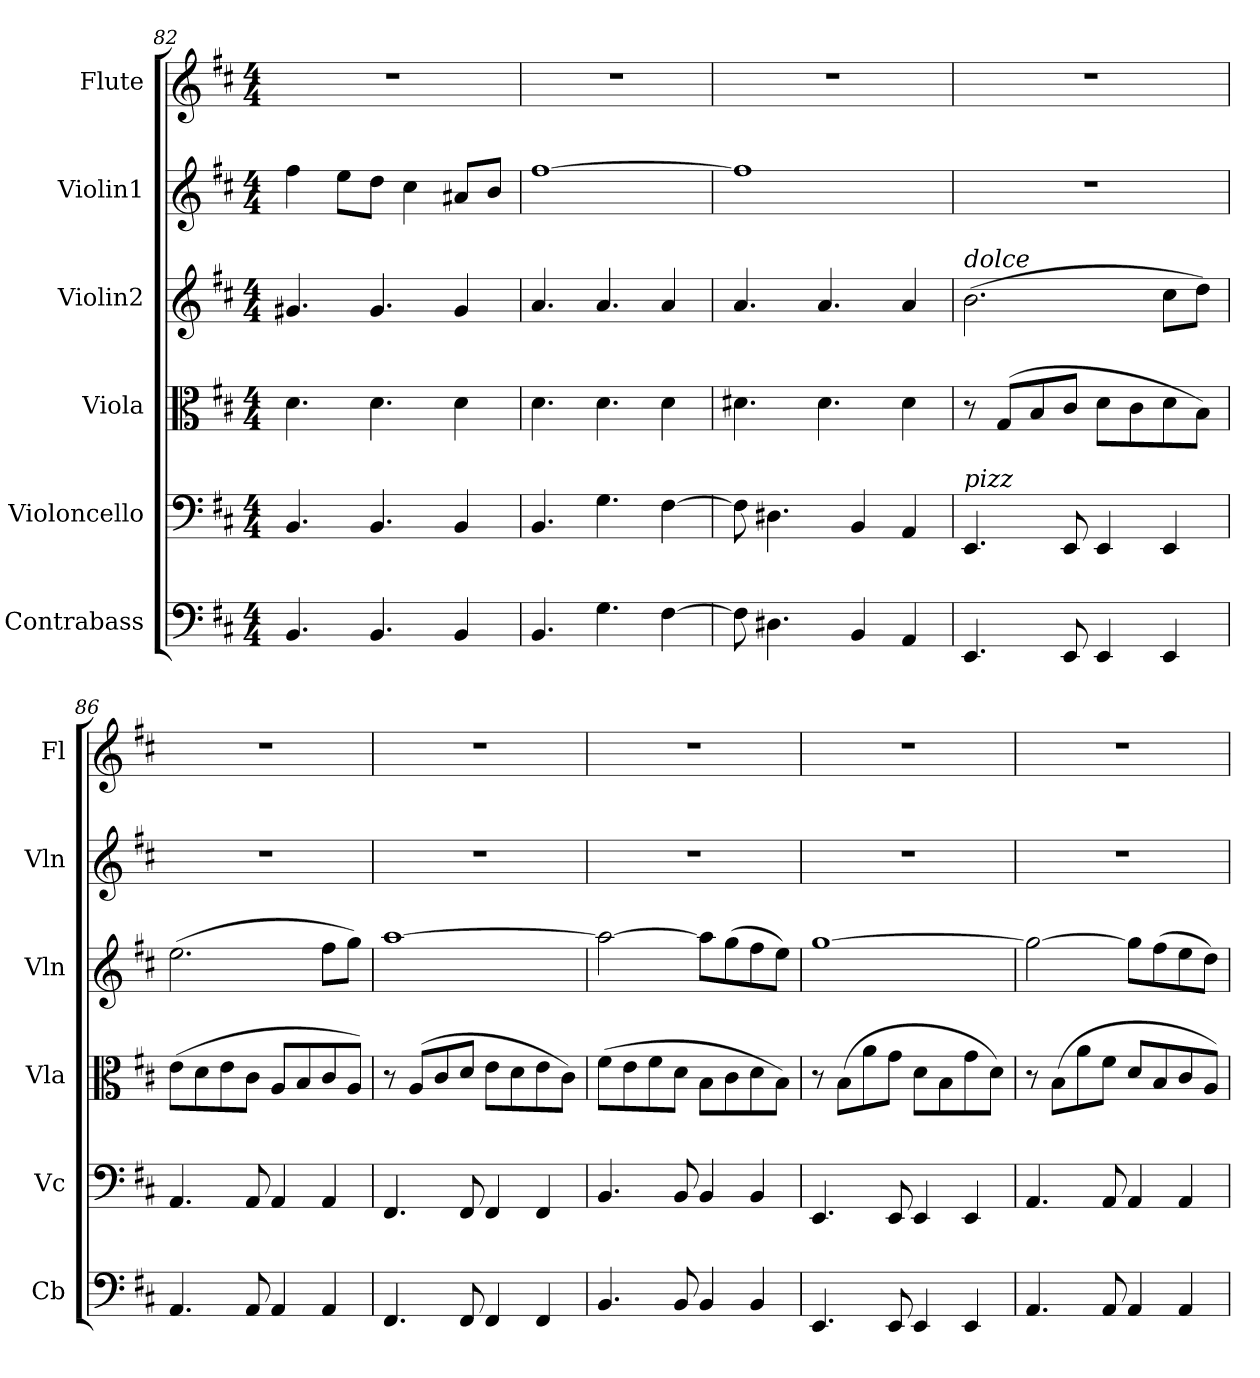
**kern	**kern	**kern	**kern	**kern	**kern
*part6	*part5	*part4	*part3	*part2	*part1
*staff6	*staff5	*staff4	*staff3	*staff2	*staff1
*I"Contrabass	*I"Violoncello	*I"Viola	*I"Violin2	*I"Violin1	*I"Flute
*I'Cb	*I'Vc	*I'Vla	*I'Vln	*I'Vln	*I'Fl
*clefF4	*clefF4	*clefC3	*clefG2	*clefG2	*clefG2
*ITrd7c12	*	*	*	*	*
*k[f#c#]	*k[f#c#]	*k[f#c#]	*k[f#c#]	*k[f#c#]	*k[f#c#]
*M4/4	*M4/4	*M4/4	*M4/4	*M4/4	*M4/4
=82	=82	=82	=82	=82	=82
4.BBB/	4.BB/	4.d\	4.g#X/	4ff#\	1r
.	.	.	.	8ee\L	.
4.BBB/	4.BB/	4.d\	4.g#/	8dd\J	.
.	.	.	.	4cc#\	.
4BBB/	4BB/	4d\	4g#/	8a#X/L	.
.	.	.	.	8b/J	.
!!LO:PB:g=z
=83	=83	=83	=83	=83	=83
4.BBB/	4.BB/	4.d\	4.a/	[1ff#	1r
4.GG\	4.G\	4.d\	4.a/	.	.
[4FF#\	[4F#\	4d\	4a/	.	.
=84	=84	=84	=84	=84	=84
8FF#\]	8F#\]	4.d#X\	4.a/	1ff#]	1r
4.DD#X\	4.D#X\	.	.	.	.
.	.	4.d#\	4.a/	.	.
4BBB/	4BB/	.	.	.	.
4AAA/	4AA/	4d#\	4a/	.	.
=85	=85	=85	=85	=85	=85
!	!	!	!LO:TX:a:i:t=dolce	!	!
!	!LO:TX:a:i:t=pizz	!	!	!	!
4.EEE/	4.EE/	8r	(>2.b\	1r	1r
.	.	(>8G/L	.	.	.
.	.	8B/	.	.	.
8EEE/	8EE/	8c#/J	.	.	.
4EEE/	4EE/	8d\L	.	.	.
.	.	8c#\	.	.	.
4EEE/	4EE/	8d\	8cc#\L	.	.
.	.	8B\J)	8dd\J)	.	.
=86	=86	=86	=86	=86	=86
4.AAA/	4.AA/	(>8e\L	(>2.ee\	1r	1r
.	.	8d\	.	.	.
.	.	8e\	.	.	.
8AAA/	8AA/	8c#\J	.	.	.
4AAA/	4AA/	8A/L	.	.	.
.	.	8B/	.	.	.
4AAA/	4AA/	8c#/	8ff#\L	.	.
.	.	8A/J)	8gg\J)	.	.
=87	=87	=87	=87	=87	=87
4.FFF#/	4.FF#/	8r	[1aa	1r	1r
.	.	(>8A/L	.	.	.
.	.	8c#/	.	.	.
8FFF#/	8FF#/	8d/J	.	.	.
4FFF#/	4FF#/	8e\L	.	.	.
.	.	8d\	.	.	.
4FFF#/	4FF#/	8e\	.	.	.
.	.	8c#\J)	.	.	.
=88	=88	=88	=88	=88	=88
4.BBB/	4.BB/	(>8f#\L	2aa\_	1r	1r
.	.	8e\	.	.	.
.	.	8f#\	.	.	.
8BBB/	8BB/	8d\J	.	.	.
4BBB/	4BB/	8B\L	8aa\L]	.	.
.	.	8c#\	(>8gg\	.	.
4BBB/	4BB/	8d\	8ff#\	.	.
.	.	8B\J)	8ee\J)	.	.
=89	=89	=89	=89	=89	=89
4.EEE/	4.EE/	8r	[1gg	1r	1r
.	.	(>8B\L	.	.	.
.	.	8a\	.	.	.
8EEE/	8EE/	8g\J	.	.	.
4EEE/	4EE/	8d\L	.	.	.
.	.	8B\	.	.	.
4EEE/	4EE/	8g\	.	.	.
.	.	8d\J)	.	.	.
!!LO:LB:g=z
=90	=90	=90	=90	=90	=90
4.AAA/	4.AA/	8r	2gg\_	1r	1r
.	.	(>8B\L	.	.	.
.	.	8a\	.	.	.
8AAA/	8AA/	8f#\J	.	.	.
4AAA/	4AA/	8d/L	8gg\L]	.	.
.	.	8B/	(>8ff#\	.	.
4AAA/	4AA/	8c#/	8ee\	.	.
.	.	8A/J)	8dd\J)	.	.
=	=	=	=	=	=
*-	*-	*-	*-	*-	*-
